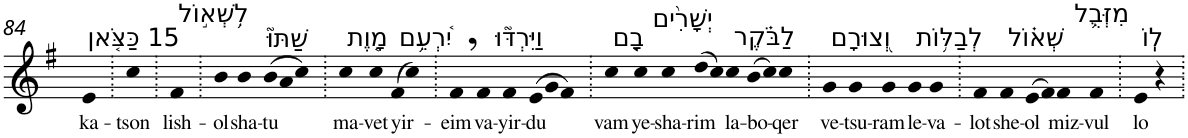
**kern	**text
*part1	*part1
*staff1	*staff1
*I"Piano	*
*I'Pno	*
!!LO:PB:g=z
*clefG2	*
*k[f#]	*
*G:	*
=84	=84
!LO:TX:a:t=15 כַּצֹּ֤אן	!
!	!LO:LY:b
4e	ka-
=85.	=85.
!	!LO:LY:b
4cc	-tson
=86.	=86.
!LO:TX:a:t=לִ֥שְׁא֣וֹל	!
!	!LO:LY:b
4f#	lish-
=87.	=87.
!	!LO:LY:b
4b	-ol
!LO:TX:a:t=שַׁתּוּ֮	!
!	!LO:LY:b
4b	sha-
*Xtuplet	*
!	!LO:LY:b
(>12b	-tu
12a	.
12cc)	.
=88.	=88.
!LO:TX:a:t=מָ֤וֶת	!
!	!LO:LY:b
4cc	ma-
!	!LO:LY:b
4cc	-vet
!LO:TX:a:t=יִ֫רְעֵ֥ם	!
!	!LO:LY:b
(>8f#	yir-
8cc)	.
=89.	=89.
!	!LO:LY:b
4f#,	-eim
!LO:TX:a:t=וַיִּרְדּ֘וּ	!
!	!LO:LY:b
4f#	va-
!	!LO:LY:b
4f#	-yir-
!	!LO:LY:b
(>12e	-du
12g	.
12f#)	.
=90.	=90.
!LO:TX:a:t=בָ֤ם	!
!	!LO:LY:b
4cc	vam
!LO:TX:a:t=יְשָׁרִ֨ים	!
!	!LO:LY:b
4cc	ye-
!	!LO:LY:b
4cc	-sha-
!	!LO:LY:b
(>8dd	-rim
8cc)	.
!LO:TX:a:t=לַבֹּ֗קֶר	!
!	!LO:LY:b
4cc	la-
!	!LO:LY:b
(>8b	-bo-
8cc)	.
!	!LO:LY:b
4cc	-qer
=91.	=91.
!LO:TX:a:t=וְ֭צוּרָם	!
!	!LO:LY:b
4g	ve-
!	!LO:LY:b
4g	-tsu-
!	!LO:LY:b
4g	-ram
!LO:TX:a:t=לְבַלּ֥וֹת	!
!	!LO:LY:b
4g	le-
!	!LO:LY:b
4g	-va-
=92.	=92.
!	!LO:LY:b
4f#	-lot
!LO:TX:a:t=שְׁא֗וֹל	!
!	!LO:LY:b
4f#	she-
!	!LO:LY:b
(>8e	-ol
8f#)	.
!LO:TX:a:t=מִזְּבֻ֥ל	!
!	!LO:LY:b
4f#	miz-
!	!LO:LY:b
4f#	-vul
=93.	=93.
!LO:TX:a:t=לֽוֹ	!
!	!LO:LY:b
4e	lo
4r	.
=.	=.
*-	*-
